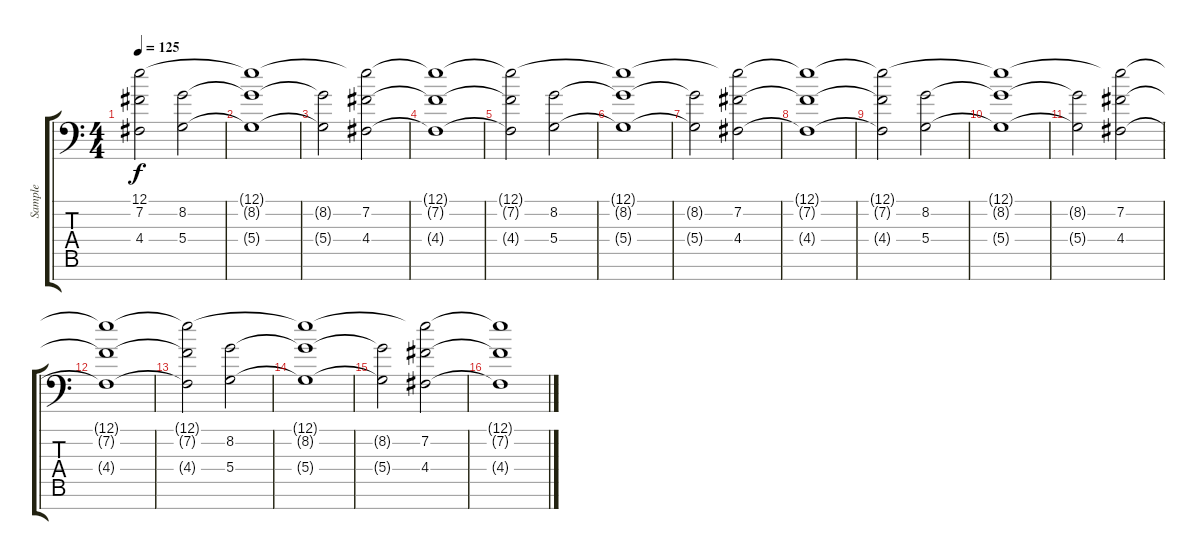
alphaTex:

\track ("Sample" "Sample") {instrument stringensemble2}
\staff {score tabs}
\tuning (E4 B3 G3 D3 A2 E2 C-1) {hide}
\ts (4 4)
\tempo 125
\clef f4
\ks c
(12.1 7.2 4.4).2{dy f} (8.2 5.4).2 |
(12.1{t} 8.2{t} 5.4{t}).1 |
(8.2{t} 5.4{t}).2 (12.1{t} 7.2 4.4).2 |
(12.1{t} 7.2{t} 4.4{t}).1 |
(12.1{t} 7.2{t} 4.4{t}).2 (8.2 5.4).2 |
(12.1{t} 8.2{t} 5.4{t}).1 |
(8.2{t} 5.4{t}).2 (12.1{t} 7.2 4.4).2 |
(12.1{t} 7.2{t} 4.4{t}).1 |
(12.1{t} 7.2{t} 4.4{t}).2 (8.2 5.4).2 |
(12.1{t} 8.2{t} 5.4{t}).1 |
(8.2{t} 5.4{t}).2 (12.1{t} 7.2 4.4).2 |
(12.1{t} 7.2{t} 4.4{t}).1 |
(12.1{t} 7.2{t} 4.4{t}).2 (8.2 5.4).2 |
(12.1{t} 8.2{t} 5.4{t}).1 |
(8.2{t} 5.4{t}).2 (12.1{t} 7.2 4.4).2 |
(12.1{t} 7.2{t} 4.4{t}).1
